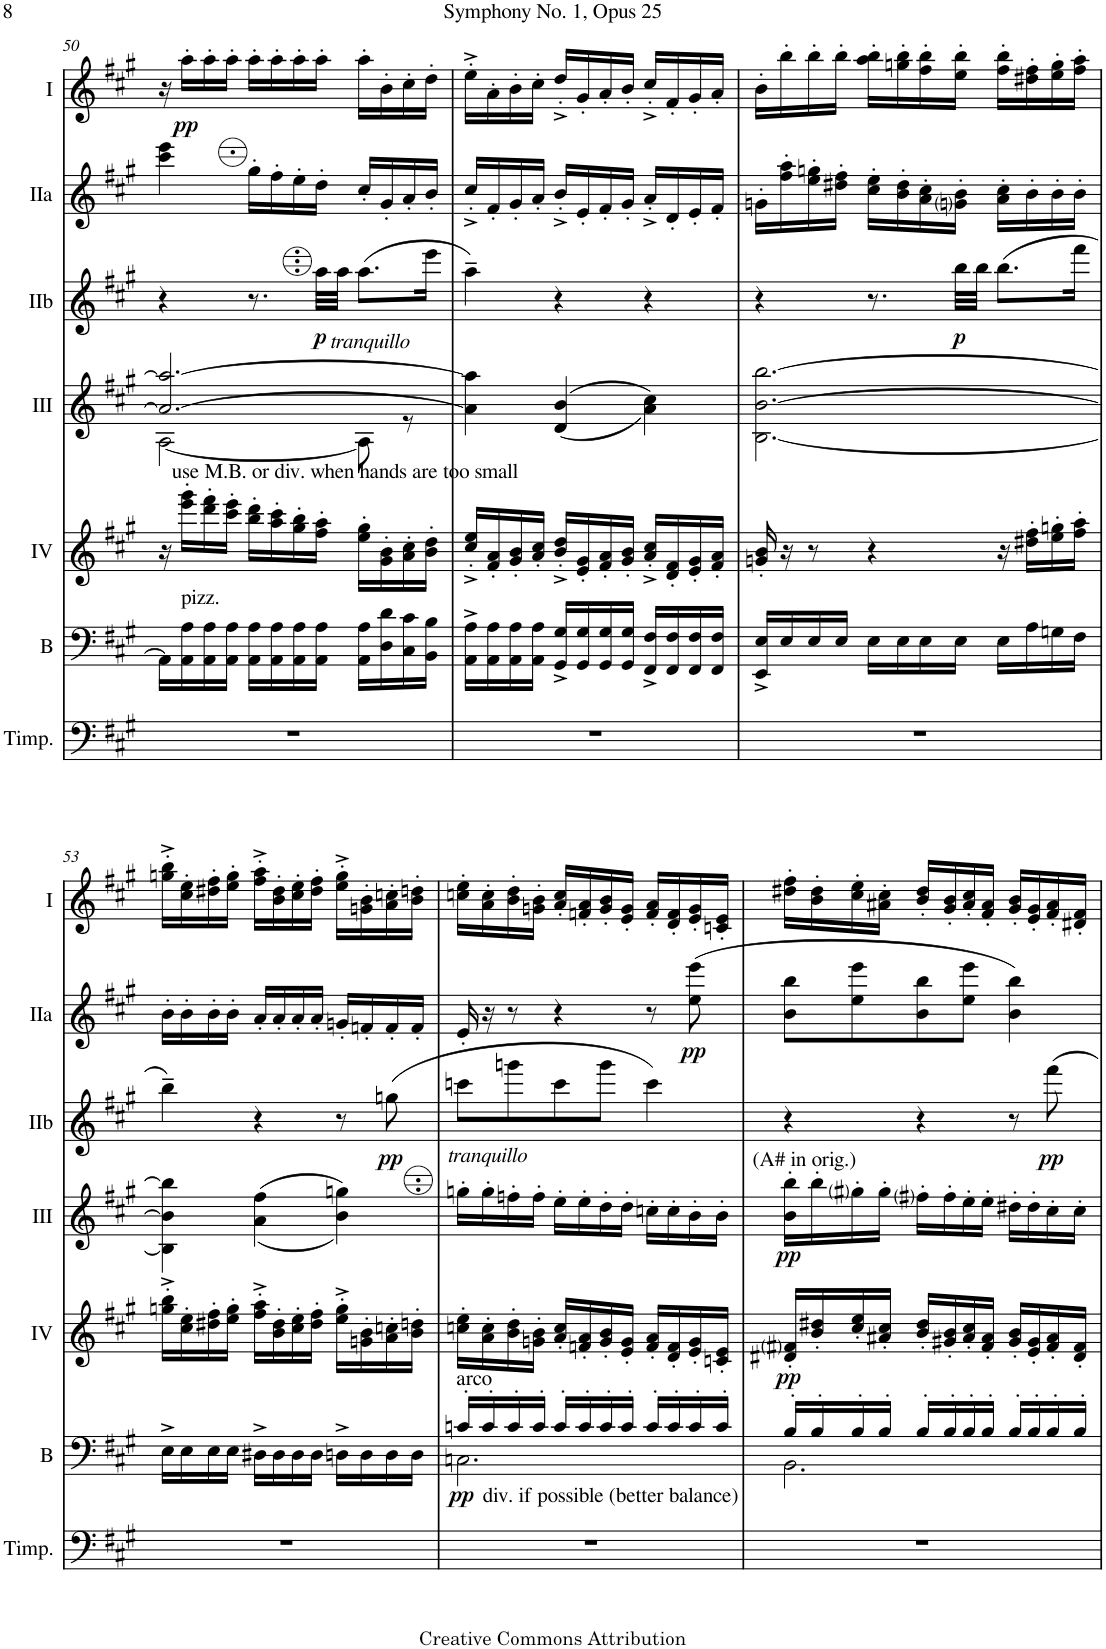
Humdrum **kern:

**kern	**kern	**dynam	**kern	**dynam	**kern	**dynam	**kern	**dynam	**kern	**dynam	**kern	**dynam
*part7	*part6	*part6	*part5	*part5	*part4	*part4	*part3	*part3	*part2	*part2	*part1	*part1
*staff7	*staff6	*staff6	*staff5	*staff5	*staff4	*staff4	*staff3	*staff3	*staff2	*staff2	*staff1	*staff1
*I"Timpani	*I"Bass	*	*I"Acc. 4	*	*I"Acc. 3	*	*I"Acc. 2b	*	*I"Acc. 2a	*	*I"Acc. 1	*
*I'Timp.	*I'B	*	*	*	*	*	*	*	*	*	*	*
!!LO:PB:g=z
*clefF4	*clefF4	*	*clefG2	*	*clefG2	*	*clefG2	*	*clefG2	*	*clefG2	*
*	*Trd7c12	*	*Trd7c12	*	*Trd7c12	*	*Trd7c12	*	*	*	*	*
*k[f#c#g#]	*k[f#c#g#]	*	*k[f#c#g#]	*	*k[f#c#g#]	*	*k[f#c#g#]	*	*k[f#c#g#]	*	*k[f#c#g#]	*
*M3/4	*M3/4	*	*M3/4	*	*M3/4	*	*M3/4	*	*M3/4	*	*M3/4	*
=50	=50	=50	=50	=50	=50	=50	=50	=50	=50	=50	=50	=50
*	*	*	*	*	*^	*	*	*	*	*	*	*
!	!	!	!	!	!LO:TX:b:t=use M.B. or div. when hands are too small	!	!	!	!	!	!	!	!
2.r	16AA\LL]	.	16r	.	2.aa/_ 2.aaa/_	[2a\	.	4r	.	4cc#\ 4ee\	.	16r	.
!	!LO:TX:a:t=pizz.	!	!	!	!	!	!	!	!	!	!	!	!
!	!	!	!	!	!	!	!	!	!	!	!	!	!LO:DY:b
.	16AA\ 16A\	.	16eee\' 16ggg#\'LL	.	.	.	.	.	.	.	.	16aa'\LL	pp
.	16AA\ 16A\	.	16ddd\' 16fff#\'	.	.	.	.	.	.	.	.	16aa'\	.
.	16AA\ 16A\JJ	.	16ccc#\' 16eee\'JJ	.	.	.	.	.	.	.	.	16aa'\JJ	.
.	16AA\ 16A\LL	.	16bb\' 16ddd\'LL	.	.	.	.	8.r	.	16gg#'\LL	.	16aa'\LL	.
.	16AA\ 16A\	.	16aa\' 16ccc#\'	.	.	.	.	.	.	16ff#'\	.	16aa'\	.
.	16AA\ 16A\	.	16gg#\' 16bb\'	.	.	.	.	.	.	16ee'\	.	16aa'\	.
!	!	!	!	!	!	!	!	!LO:TX:b:i:t=tranquillo	!	!	!	!	!
!	!	!	!	!	!	!	!	!	!LO:DY:b	!	!	!	!
.	16AA\ 16A\JJ	.	16ff#\' 16aa\'JJ	.	.	.	.	32aa\LLL	p	16dd'\JJ	.	16aa'\JJ	.
.	.	.	.	.	.	.	.	32aa\JJJ	.	.	.	.	.
.	16AA\ 16A\LL	.	16ee\' 16gg#\'LL	.	.	8a\]	.	(8.aa\L	.	16cc#'/LL	.	16aa'\LL	.
.	16D\ 16d\	.	16g#\' 16b\'	.	.	.	.	.	.	16g#'/	.	16b'\	.
.	16C#\ 16c#\	.	16a\' 16cc#\'	.	.	8r	.	.	.	16a'/	.	16cc#'\	.
.	16BB\ 16B\JJ	.	16b\' 16dd\'JJ	.	.	.	.	16eee\Jk	.	16b'/JJ	.	16dd'\JJ	.
*	*	*	*	*	*v	*v	*	*	*	*	*	*	*
=51	=51	=51	=51	=51	=51	=51	=51	=51	=51	=51	=51	=51
2.r	16AA\^ 16A\^LL	.	16cc#/'^ 16ee/'^LL	.	4aa\] 4aaa\]	.	4aa~\)	.	16cc#'^/LL	.	16ee'^\LL	.
.	16AA\ 16A\	.	16f#/' 16a/'	.	.	.	.	.	16f#'/	.	16a'\	.
.	16AA\ 16A\	.	16g#/' 16b/'	.	.	.	.	.	16g#'/	.	16b'\	.
.	16AA\ 16A\JJ	.	16a/' 16cc#/'JJ	.	.	.	.	.	16a'/JJ	.	16cc#'\JJ	.
.	16GG#/^ 16G#/^LL	.	16b/'^ 16dd/'^LL	.	(<(4dd/ 4bb/	.	4r	.	16b'^/LL	.	16dd'^/LL	.
.	16GG#/ 16G#/	.	16e/' 16g#/'	.	.	.	.	.	16e'/	.	16g#'/	.
.	16GG#/ 16G#/	.	16f#/' 16a/'	.	.	.	.	.	16f#'/	.	16a'/	.
.	16GG#/ 16G#/JJ	.	16g#/' 16b/'JJ	.	.	.	.	.	16g#'/JJ	.	16b'/JJ	.
.	16FF#/^ 16F#/^LL	.	16a/'^ 16cc#/'^LL	.	4aa\ 4ccc#\))	.	4r	.	16a'^/LL	.	16cc#'^/LL	.
.	16FF#/ 16F#/	.	16d/' 16f#/'	.	.	.	.	.	16d'/	.	16f#'/	.
.	16FF#/ 16F#/	.	16e/' 16g#/'	.	.	.	.	.	16e'/	.	16g#'/	.
.	16FF#/ 16F#/JJ	.	16f#/' 16a/'JJ	.	.	.	.	.	16f#'/JJ	.	16a'/JJ	.
=52	=52	=52	=52	=52	=52	=52	=52	=52	=52	=52	=52	=52
2.r	16EE/^ 16E/^LL	.	16gn/' 16b/'	.	[2.b\ [2.bb\ [2.bbb\	.	4r	.	16gn'\LL	.	16b'\LL	.
.	16E/	.	16r	.	.	.	.	.	16ff#\' 16aa\'	.	16bb'\	.
.	16E/	.	8r	.	.	.	.	.	16ee\' 16ggn\'	.	16bb'\	.
.	16E/JJ	.	.	.	.	.	.	.	16dd#X\' 16ff#\'JJ	.	16bb'\JJ	.
.	16E\LL	.	4r	.	.	.	8.r	.	16cc#\' 16ee\'LL	.	16aa\' 16bb\'LL	.
.	16E\	.	.	.	.	.	.	.	16b\' 16dd#\'	.	16ggn\' 16bb\'	.
.	16E\	.	.	.	.	.	.	.	16a\' 16cc#\'	.	16ff#\' 16bb\'	.
!	!	!	!	!	!	!	!	!LO:DY:b	!	!	!	!
.	16E\JJ	.	.	.	.	.	32bb\LLL	p	16gni\' 16b\'JJ	.	16ee\' 16bb\'JJ	.
.	.	.	.	.	.	.	32bb\JJJ	.	.	.	.	.
.	16E\LL	.	16r	.	.	.	(8.bb\L	.	16a\' 16cc#\'LL	.	16ff#\' 16bb\'LL	.
.	16A\	.	16dd#X\' 16ff#\'LL	.	.	.	.	.	16b'\	.	16dd#X\' 16ff#\'	.
.	16Gn\	.	16ee\' 16ggn\'	.	.	.	.	.	16b'\	.	16ee\' 16gg\'	.
.	16F#\JJ	.	16ff#\' 16aa\'JJ	.	.	.	16fff#\Jk	.	16b'\JJ	.	16ff#\' 16aa\'JJ	.
!!LO:LB:g=z
=53	=53	=53	=53	=53	=53	=53	=53	=53	=53	=53	=53	=53
2.r	16E^\LL	.	16ggn\'^ 16bb\'^LL	.	4b\] 4bb\] 4bbb\]	.	4bb~\)	.	16b'\LL	.	16ggn\'^ 16bb\'^LL	.
.	16E\	.	16cc#\' 16ee\'	.	.	.	.	.	16b'\	.	16cc#\' 16ee\'	.
.	16E\	.	16dd#X\' 16ff#\'	.	.	.	.	.	16b'\	.	16dd#X\' 16ff#\'	.
.	16E\JJ	.	16ee\' 16gg\'JJ	.	.	.	.	.	16b'\JJ	.	16ee\' 16gg\'JJ	.
.	16D#X^\LL	.	16ff#\'^ 16aa\'^LL	.	(<(4aa\ 4fff#\	.	4r	.	16a'/LL	.	16ff#\'^ 16aa\'^LL	.
.	16D#\	.	16b\' 16dd#\'	.	.	.	.	.	16a'/	.	16b\' 16dd#\'	.
.	16D#\	.	16cc#\' 16ee\'	.	.	.	.	.	16a'/	.	16cc#\' 16ee\'	.
.	16D#\JJ	.	16dd#\' 16ff#\'JJ	.	.	.	.	.	16a'/JJ	.	16dd#\' 16ff#\'JJ	.
.	16Dn^\LL	.	16ee\'^ 16gg\'^LL	.	4bb\ 4gggn\))	.	8r	.	16gn'/LL	.	16ee\'^ 16gg\'^LL	.
.	16D\	.	16gn\' 16b\'	.	.	.	.	.	16fn'/	.	16gn\' 16b\'	.
!	!	!	!	!	!	!	!	!LO:DY:b	!	!	!	!
.	16D\	.	16a\' 16ccn\'	.	.	.	(8ggn\	pp	16f'/	.	16a\' 16ccn\'	.
.	16D\JJ	.	16b\' 16ddn\'JJ	.	.	.	.	.	16f'/JJ	.	16b\' 16ddn\'JJ	.
=54	=54	=54	=54	=54	=54	=54	=54	=54	=54	=54	=54	=54
*	*^	*	*	*	*	*	*	*	*	*	*	*
!	!	!	!	!	!	!	!	!LO:TX:b:i:t=tranquillo	!	!	!	!	!
!	!LO:TX:b:t=div. if possible (better balance)	!	!	!	!	!	!	!	!	!	!	!	!
!	!LO:TX:a:t=arco	!	!	!	!	!	!	!	!	!	!	!	!
!	!	!	!LO:DY:b	!	!	!	!	!	!	!	!	!	!
2.r	16cn'/LL	2.Cn\	pp	16ccn\' 16ee\'LL	.	16ggn'\LL	.	8cccn\L	.	16e'/	.	16ccn\' 16ee\'LL	.
.	16c'/	.	.	16a\' 16cc\'	.	16gg'\	.	.	.	16r	.	16a\' 16cc\'	.
.	16c'/	.	.	16b\' 16dd\'	.	16ffn'\	.	8gggn\	.	8r	.	16b\' 16dd\'	.
.	16c'/JJ	.	.	16gn\' 16b\'JJ	.	16ff'\JJ	.	.	.	.	.	16gn\' 16b\'JJ	.
.	16c'/LL	.	.	16a/' 16cc/'LL	.	16ee'\LL	.	8ccc\	.	4r	.	16a/' 16cc/'LL	.
.	16c'/	.	.	16fn/' 16a/'	.	16ee'\	.	.	.	.	.	16fn/' 16a/'	.
.	16c'/	.	.	16g/' 16b/'	.	16dd'\	.	8ggg\J	.	.	.	16g/' 16b/'	.
.	16c'/JJ	.	.	16e/' 16g/'JJ	.	16dd'\JJ	.	.	.	.	.	16e/' 16g/'JJ	.
.	16c'/LL	.	.	16f/' 16a/'LL	.	16ccn'\LL	.	4ccc\)	.	8r	.	16f/' 16a/'LL	.
.	16c'/	.	.	16d/' 16f/'	.	16cc'\	.	.	.	.	.	16d/' 16f/'	.
!	!	!	!	!	!	!	!	!	!	!	!LO:DY:b	!	!
.	16c'/	.	.	16e/' 16g/'	.	16b'\	.	.	.	(8ee\ 8eee\	pp	16e/' 16g/'	.
.	16c'/JJ	.	.	16cn/' 16e/'JJ	.	16b'\JJ	.	.	.	.	.	16cn/' 16e/'JJ	.
=55	=55	=55	=55	=55	=55	=55	=55	=55	=55	=55	=55	=55	=55
!	!	!	!	!	!	!LO:TX:a:t=(A# in orig.)	!	!	!	!	!	!	!
!	!	!	!	!	!LO:DY:b	!	!LO:DY:b	!	!	!	!	!	!
2.r	16B'/LL	2.BB\	.	16d#X/' 16f#i/'LL	pp	16b\' 16bb\'LL	pp	4r	.	8b\ 8bb\L	.	16dd#X\' 16ff#\'LL	.
.	16B'/	.	.	16b/' 16dd#X/'	.	16bb'\	.	.	.	.	.	16b\' 16dd#\'	.
.	16B'/	.	.	16cc#/' 16ee/'	.	16gg#i'\	.	.	.	8ee\ 8eee\	.	16cc#\' 16ee\'	.
.	16B'/JJ	.	.	16a#X/' 16cc#/'JJ	.	16gg#'\JJ	.	.	.	.	.	16a#X\' 16cc#\'JJ	.
.	16B'/LL	.	.	16b/' 16dd#/'LL	.	16ff#i'\LL	.	4r	.	8b\ 8bb\	.	16b/' 16dd#/'LL	.
.	16B'/	.	.	16g#X/' 16b/'	.	16ff#'\	.	.	.	.	.	16g#/' 16b/'	.
.	16B'/	.	.	16a#/' 16cc#/'	.	16ee'\	.	.	.	8ee\ 8eee\J	.	16a#/' 16cc#/'	.
.	16B'/JJ	.	.	16f#/' 16a#/'JJ	.	16ee'\JJ	.	.	.	.	.	16f#/' 16a#/'JJ	.
.	16B'/LL	.	.	16g#/' 16b/'LL	.	16dd#X'\LL	.	8r	.	4b\ 4bb\)	.	16g#/' 16b/'LL	.
.	16B'/	.	.	16e/' 16g#/'	.	16dd#'\	.	.	.	.	.	16e/' 16g#/'	.
!	!	!	!	!	!	!	!	!	!LO:DY:b	!	!	!	!
.	16B'/	.	.	16f#/' 16a#/'	.	16cc#'\	.	8fff#\	pp	.	.	16f#/' 16a#/'	.
.	16B'/JJ	.	.	16d#/' 16f#/'JJ	.	16cc#'\JJ	.	.	.	.	.	16d#X/' 16f#/'JJ	.
*	*v	*v	*	*	*	*	*	*	*	*	*	*	*
=	=	=	=	=	=	=	=	=	=	=	=	=
*-	*-	*-	*-	*-	*-	*-	*-	*-	*-	*-	*-	*-
